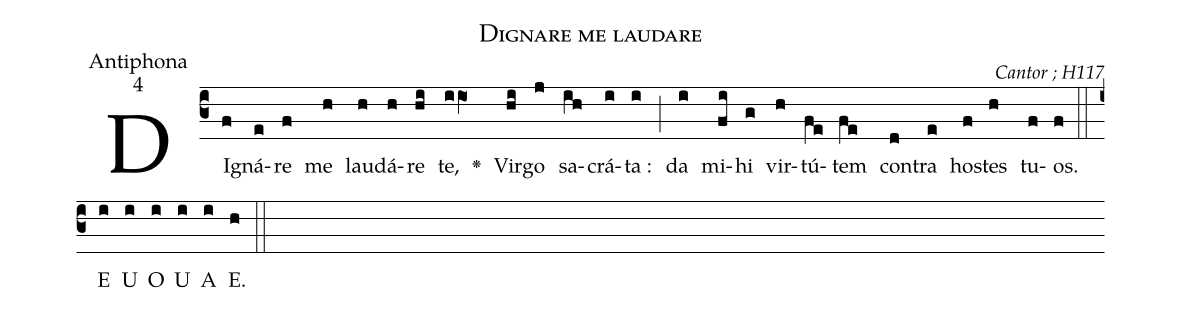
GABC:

name:Dignare me laudare;
office-part:Antiphona;
mode:4;
commentary:Cantor ; H117;
%%
(c3)DI(f)gná(e)re(f) me(h) lau(h)dá(h)re(hi) te,(iiO1) <v>\greheightstar</v>() Vir(hi)go(j) sa(ih)crá(i)ta :(i) (;) da(i) mi(fi)hi(g) vir(h)tú(fe)tem(fe) con(d)tra(e) ho(f)stes(h) tu(f)os.(f) (::) E(i) U(i) O(i) U(i) A(i) E.(h) (::)
